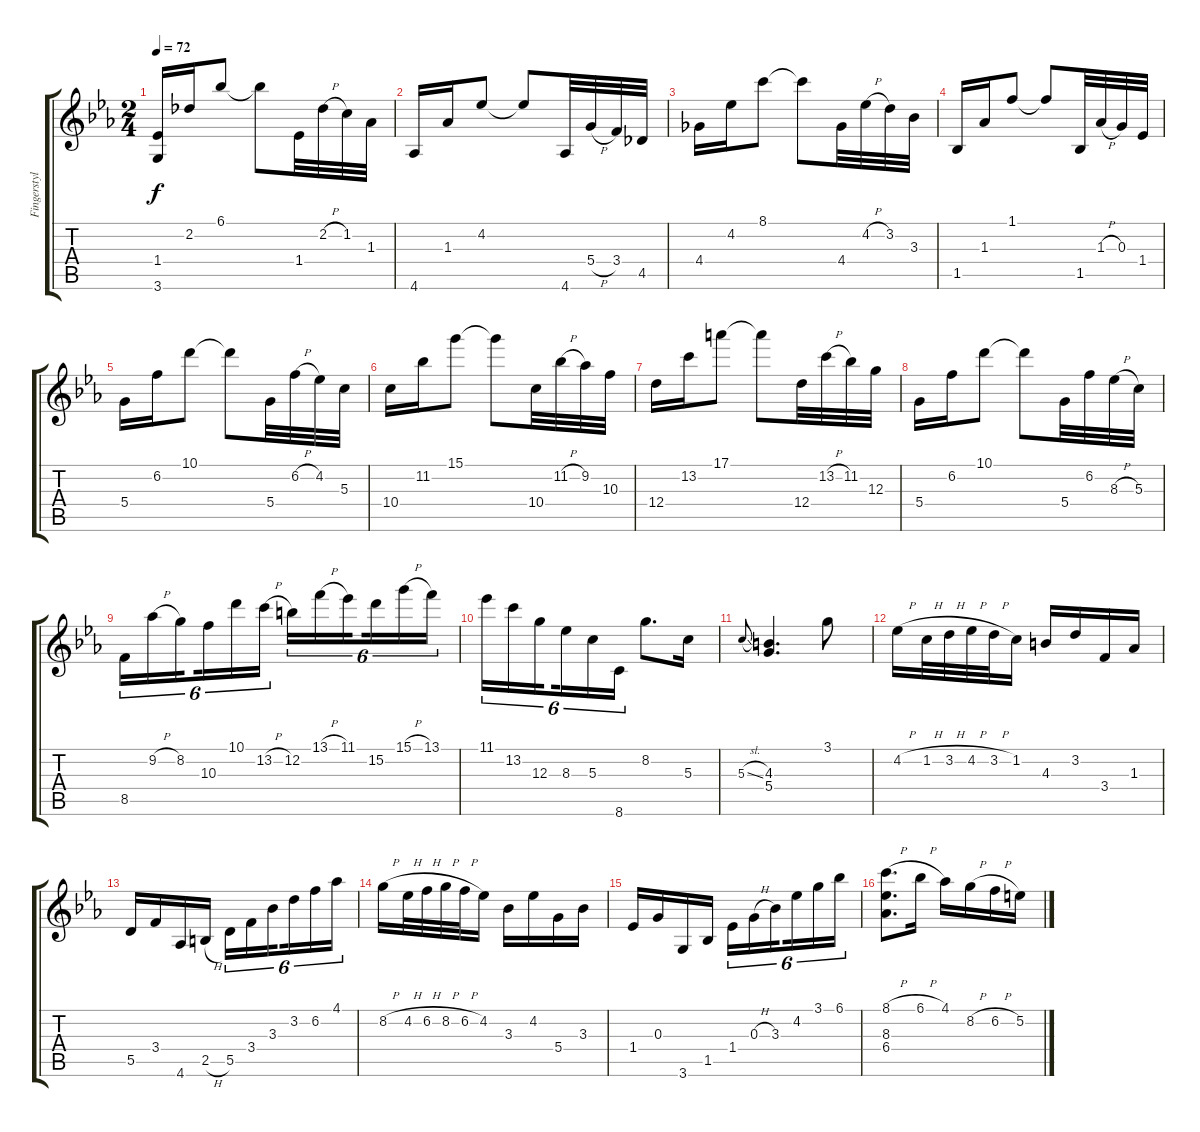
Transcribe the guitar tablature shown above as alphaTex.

\track ("Fingerstyle guitar" "Fingerstyl") {instrument acousticguitarnylon}
\staff {score tabs}
\tuning (E4 B3 G3 D3 A2 E2) {hide}
\ts (2 4)
\tempo 72
\clef g2
\ks cminor
(1.4 3.6).16{dy f} 2.2.16 6.1.8 6.1{t}.8 1.4.32 2.2{h}.32 1.2.32 1.3.32 |
4.6.16 1.3.16 4.2.8 4.2{t}.8 4.6.32 5.4{h}.32 3.4.32 4.5.32 |
4.4.16 4.2.16 8.1.8 8.1{t}.8 4.4.32 4.2{h}.32 3.2.32 3.3.32 |
1.5.16 1.3.16 1.1.8 1.1{t}.8 1.5.32 1.3{h}.32 0.3.32 1.4.32 |
5.4.16 6.2.16 10.1.8 10.1{t}.8 5.4.32 6.2{h}.32 4.2.32 5.3.32 |
10.4.16 11.2.16 15.1.8 15.1{t}.8 10.4.32 11.2{h}.32 9.2.32 10.3.32 |
12.4.16 13.2.16 17.1.8 17.1{t}.8 12.4.32 13.2{h}.32 11.2.32 12.3.32 |
5.4.16 6.2.16 10.1.8 10.1{t}.8 5.4.32 6.2.32 8.3{h}.32 5.3.32 |
8.5.16{tu (6 4)} 9.2{h}.16{tu (6 4)} 8.2.16{tu (6 4) beam splitsecondary} 10.3.16{tu (6 4)} 10.1.16{tu (6 4)} 13.2{h}.16{tu (6 4)} 12.2.16{tu (6 4)} 13.1{h}.16{tu (6 4)} 11.1.16{tu (6 4) beam splitsecondary} 15.2.16{tu (6 4)} 15.1{h}.16{tu (6 4)} 13.1.16{tu (6 4)} |
11.1.16{tu (6 4)} 13.2.16{tu (6 4)} 12.3.16{tu (6 4) beam splitsecondary} 8.3.16{tu (6 4)} 5.3.16{tu (6 4)} 8.6.16{tu (6 4)} 8.2.8{d} 5.3.16 |
5.3{sl}.8{gr onbeat} (4.3 5.4).4{d} 3.1.8 |
4.2{h}.16 1.2{h}.32 3.2{h}.32 4.2{h}.32 3.2{h}.32 1.2.16 4.3.16 3.2.16 3.4.16 1.3.16 |
5.5.16 3.4.16 4.6.16 2.5{h}.16 5.5.16{tu (6 4)} 3.4.16{tu (6 4)} 3.3.16{tu (6 4) beam splitsecondary} 3.2.16{tu (6 4)} 6.2.16{tu (6 4)} 4.1.16{tu (6 4)} |
8.2{h}.16 4.2{h}.32 6.2{h}.32 8.2{h}.32 6.2{h}.32 4.2.16 3.3.16 4.2.16 5.4.16 3.3.16 |
1.4.16 0.3.16 3.6.16 1.5.16 1.4.16{tu (6 4)} 0.3{h}.16{tu (6 4)} 3.3.16{tu (6 4) beam splitsecondary} 4.2.16{tu (6 4)} 3.1.16{tu (6 4)} 6.1.16{tu (6 4)} |
(8.1{h} 8.3 6.4).8{d} 6.1{h}.16 4.1.16 8.2{h}.16 6.2{h}.16 5.2.16
